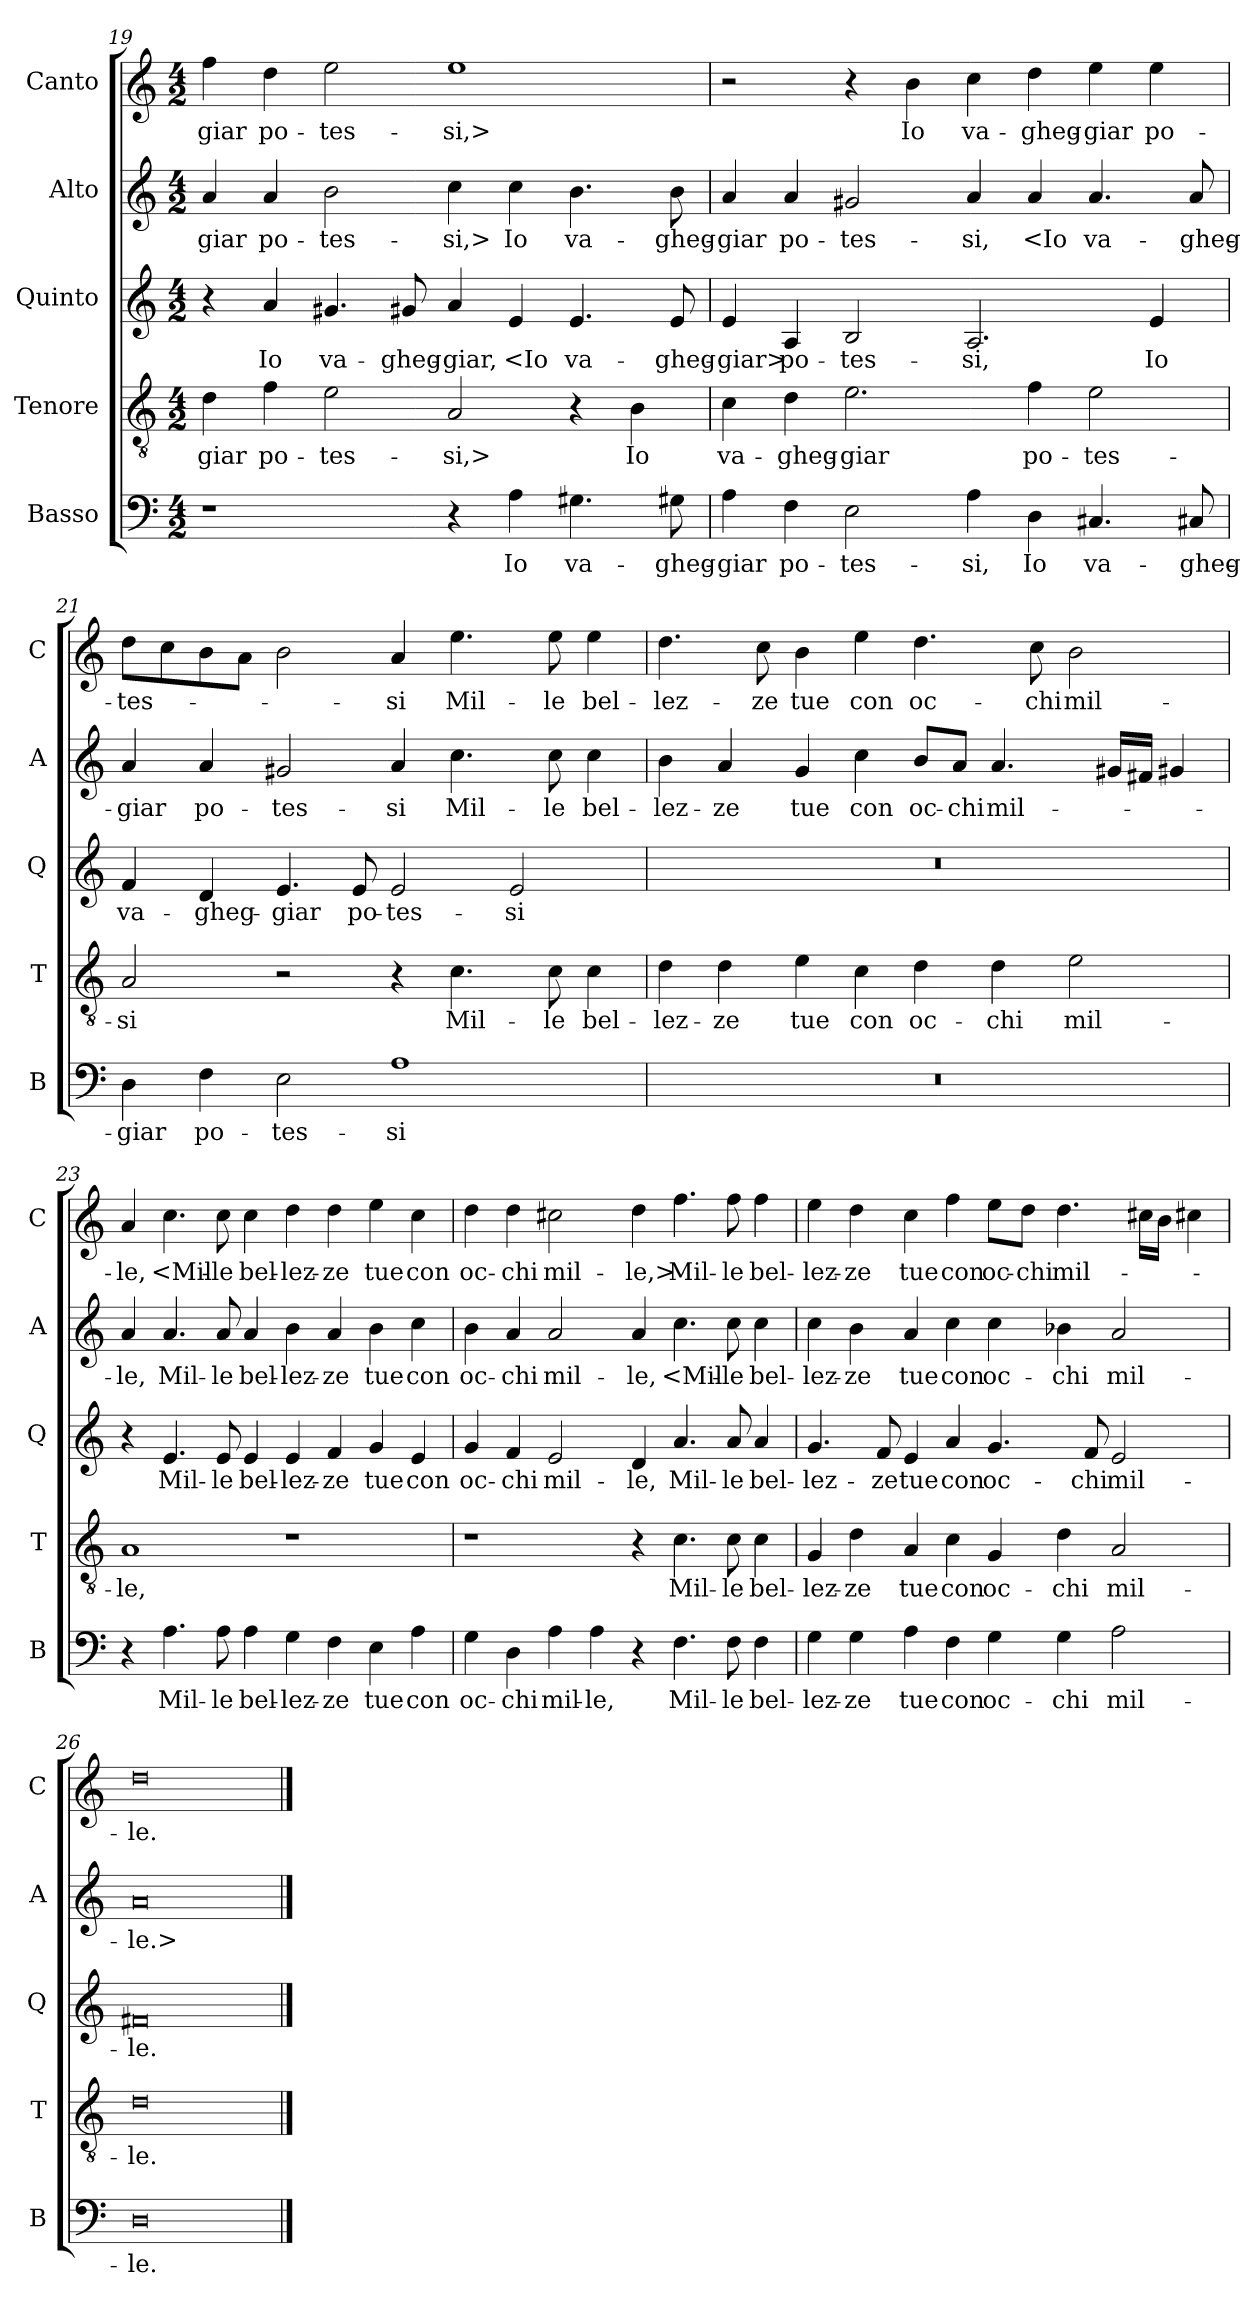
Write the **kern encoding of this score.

**kern	**text	**kern	**text	**kern	**text	**kern	**text	**kern	**text
*part5	*part5	*part4	*part4	*part3	*part3	*part2	*part2	*part1	*part1
*staff5	*staff5	*staff4	*staff4	*staff3	*staff3	*staff2	*staff2	*staff1	*staff1
*I"Basso	*	*I"Tenore	*	*I"Quinto	*	*I"Alto	*	*I"Canto	*
*I'B	*	*I'T	*	*I'Q	*	*I'A	*	*I'C	*
*clefF4	*	*clefGv2	*	*clefG2	*	*clefG2	*	*clefG2	*
*k[]	*	*k[]	*	*k[]	*	*k[]	*	*k[]	*
*M4/2	*	*M4/2	*	*M4/2	*	*M4/2	*	*M4/2	*
=19	=19	=19	=19	=19	=19	=19	=19	=19	=19
1r	.	4d	-giar	4r	.	4a	-giar	4ff	-giar
.	.	4f	po-	4a	Io	4a	po-	4dd	po-
.	.	2e	-tes-	4.g#X	va-	2b	-tes-	2ee	-tes-
.	.	.	.	8g#X	-gheg-	.	.	.	.
4r	.	2A	-si,>	4a	-giar,	4cc	-si,>	1ee	-si,>
4A	Io	.	.	4e	<Io	4cc	Io	.	.
4.G#X	va-	4r	.	4.e	va-	4.b	va-	.	.
.	.	4B	Io	.	.	.	.	.	.
8G#X	-gheg-	.	.	8e	-gheg-	8b	-gheg-	.	.
=20	=20	=20	=20	=20	=20	=20	=20	=20	=20
4A	-giar	4c	va-	4e	-giar>	4a	-giar	2r	.
4F	po-	4d	-gheg-	4A	po-	4a	po-	.	.
2E	-tes-	2.e	-giar	2B	-tes-	2g#X	-tes-	4r	.
.	.	.	.	.	.	.	.	4b	Io
4A	-si,	.	.	2.A	-si,	4a	-si,	4cc	va-
4D	Io	4f	po-	.	.	4a	<Io	4dd	-gheg-
4.C#X	va-	2e	-tes-	.	.	4.a	va-	4ee	-giar
.	.	.	.	4e	Io	.	.	4ee	po-
8C#X	-gheg-	.	.	.	.	8a	-gheg-	.	.
=21	=21	=21	=21	=21	=21	=21	=21	=21	=21
4D	-giar	2A	-si	4f	va-	4a	-giar	8ddL	-tes-
.	.	.	.	.	.	.	.	8cc	.
4F	po-	.	.	4d	-gheg-	4a	po-	8b	.
.	.	.	.	.	.	.	.	8aJ	.
2E	-tes-	2r	.	4.e	-giar	2g#X	-tes-	2b	.
.	.	.	.	8e	po-	.	.	.	.
1A	-si	4r	.	2e	-tes-	4a	-si	4a	-si
.	.	4.c	Mil-	.	.	4.cc	Mil-	4.ee	Mil-
.	.	.	.	2e	-si	.	.	.	.
.	.	8c	-le	.	.	8cc	-le	8ee	-le
.	.	4c	bel-	.	.	4cc	bel-	4ee	bel-
=22	=22	=22	=22	=22	=22	=22	=22	=22	=22
0r	.	4d	-lez-	0r	.	4b	-lez-	4.dd	-lez-
.	.	4d	-ze	.	.	4a	-ze	.	.
.	.	.	.	.	.	.	.	8cc	-ze
.	.	4e	tue	.	.	4g	tue	4b	tue
.	.	4c	con	.	.	4cc	con	4ee	con
.	.	4d	oc-	.	.	8bL	oc-	4.dd	oc-
.	.	.	.	.	.	8aJ	-chi	.	.
.	.	4d	-chi	.	.	4.a	mil-	.	.
.	.	.	.	.	.	.	.	8cc	-chi
.	.	2e	mil-	.	.	.	.	2b	mil-
.	.	.	.	.	.	16g#XLL	.	.	.
.	.	.	.	.	.	16f#XJJ	.	.	.
.	.	.	.	.	.	4g#X	.	.	.
=23	=23	=23	=23	=23	=23	=23	=23	=23	=23
4r	.	1A	-le,	4r	.	4a	-le,	4a	-le,
4.A	Mil-	.	.	4.e	Mil-	4.a	Mil-	4.cc	<Mil-
8A	-le	.	.	8e	-le	8a	-le	8cc	-le
4A	bel-	.	.	4e	bel-	4a	bel-	4cc	bel-
4G	-lez-	1r	.	4e	-lez-	4b	-lez-	4dd	-lez-
4F	-ze	.	.	4f	-ze	4a	-ze	4dd	-ze
4E	tue	.	.	4g	tue	4b	tue	4ee	tue
4A	con	.	.	4e	con	4cc	con	4cc	con
=24	=24	=24	=24	=24	=24	=24	=24	=24	=24
4G	oc-	1r	.	4g	oc-	4b	oc-	4dd	oc-
4D	-chi	.	.	4f	-chi	4a	-chi	4dd	-chi
4A	mil-	.	.	2e	mil-	2a	mil-	2cc#X	mil-
4A	-le,	.	.	.	.	.	.	.	.
4r	.	4r	.	4d	-le,	4a	-le,	4dd	-le,>
4.F	Mil-	4.c	Mil-	4.a	Mil-	4.cc	<Mil-	4.ff	Mil-
8F	-le	8c	-le	8a	-le	8cc	-le	8ff	-le
4F	bel-	4c	bel-	4a	bel-	4cc	bel-	4ff	bel-
=25	=25	=25	=25	=25	=25	=25	=25	=25	=25
4G	-lez-	4G	-lez-	4.g	-lez-	4cc	-lez-	4ee	-lez-
4G	-ze	4d	-ze	.	.	4b	-ze	4dd	-ze
.	.	.	.	8f	-ze	.	.	.	.
4A	tue	4A	tue	4e	tue	4a	tue	4cc	tue
4F	con	4c	con	4a	con	4cc	con	4ff	con
4G	oc-	4G	oc-	4.g	oc-	4cc	oc-	8eeL	oc-
.	.	.	.	.	.	.	.	8ddJ	-chi
4G	-chi	4d	-chi	.	.	4b-X	-chi	4.dd	mil-
.	.	.	.	8f	-chi	.	.	.	.
2A	mil-	2A	mil-	2e	mil-	2a	mil-	.	.
.	.	.	.	.	.	.	.	16cc#XLL	.
.	.	.	.	.	.	.	.	16bJJ	.
.	.	.	.	.	.	.	.	4cc#X	.
=26	=26	=26	=26	=26	=26	=26	=26	=26	=26
0D	-le.	0d	-le.	0f#X	-le.	0a	-le.>	0dd	-le.
==	==	==	==	==	==	==	==	==	==
*-	*-	*-	*-	*-	*-	*-	*-	*-	*-
